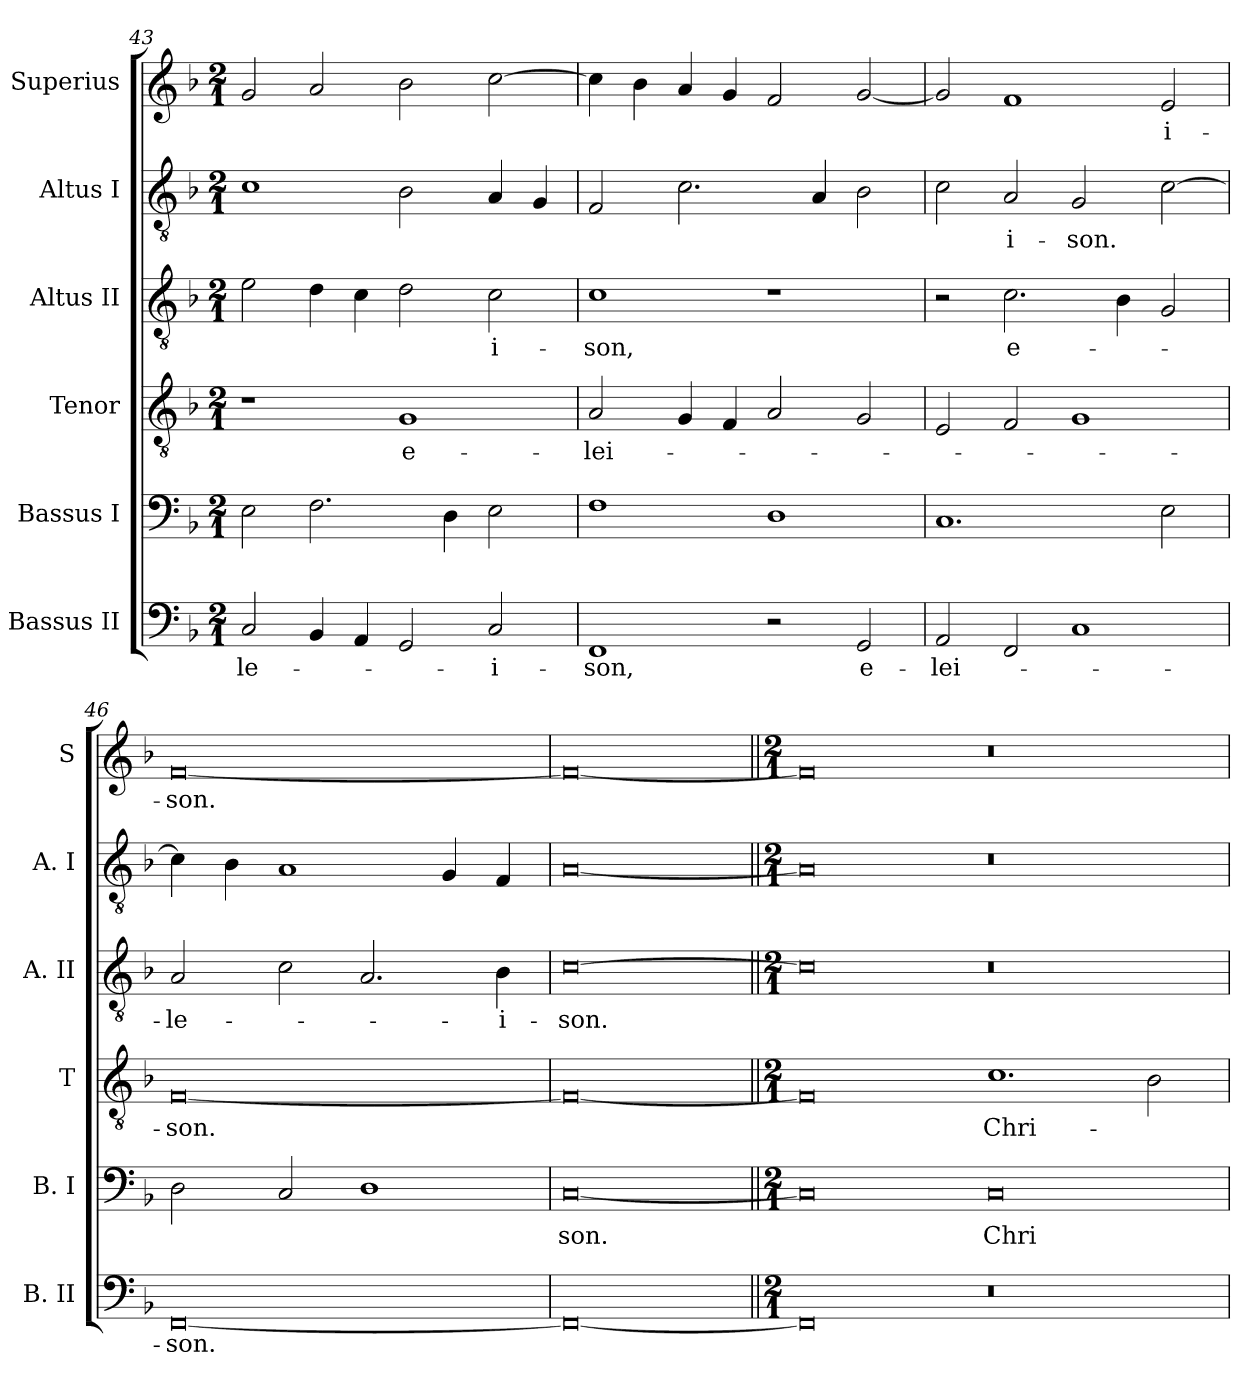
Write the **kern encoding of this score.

**kern	**text	**kern	**text	**kern	**text	**kern	**text	**kern	**text	**kern	**text
*part6	*part6	*part5	*part5	*part4	*part4	*part3	*part3	*part2	*part2	*part1	*part1
*staff6	*staff6	*staff5	*staff5	*staff4	*staff4	*staff3	*staff3	*staff2	*staff2	*staff1	*staff1
*I"Bassus II	*	*I"Bassus I	*	*I"Tenor	*	*I"Altus II	*	*I"Altus I	*	*I"Superius	*
*I'B. II	*	*I'B. I	*	*I'T	*	*I'A. II	*	*I'A. I	*	*I'S	*
*clefF4	*	*clefF4	*	*clefGv2	*	*clefGv2	*	*clefGv2	*	*clefG2	*
*k[b-]	*	*k[b-]	*	*k[b-]	*	*k[b-]	*	*k[b-]	*	*k[b-]	*
*F:	*	*F:	*	*F:	*	*F:	*	*F:	*	*F:	*
*M2/1	*	*M2/1	*	*M2/1	*	*M2/1	*	*M2/1	*	*M2/1	*
=43	=43	=43	=43	=43	=43	=43	=43	=43	=43	=43	=43
2C	-le-	2E	.	1r	.	2e	.	1c	.	2g	.
4BB-	.	2.F	.	.	.	4d	.	.	.	2a	.
4AA	.	.	.	.	.	4c	.	.	.	.	.
2GG	.	.	.	1G	e-	2d	.	2B-	.	2b-	.
.	.	4D	.	.	.	.	.	.	.	.	.
2C	-i-	2E	.	.	.	2c	-i-	4A	.	[2cc	.
.	.	.	.	.	.	.	.	4G	.	.	.
=44	=44	=44	=44	=44	=44	=44	=44	=44	=44	=44	=44
1FF	-son,	1F	.	2A	-lei-	1c	-son,	2F	.	4cc]	.
.	.	.	.	.	.	.	.	.	.	4b-	.
.	.	.	.	4G	.	.	.	2.c	.	4a	.
.	.	.	.	4F	.	.	.	.	.	4g	.
2r	.	1D	.	2A	.	1r	.	.	.	2f	.
.	.	.	.	.	.	.	.	4A	.	.	.
2GG	e-	.	.	2G	.	.	.	2B-	.	[2g	.
=45	=45	=45	=45	=45	=45	=45	=45	=45	=45	=45	=45
2AA	-lei-	1.C	.	2E	.	2r	.	2c	.	2g]	.
2FF	.	.	.	2F	.	2.c	e-	2A	-i-	1f	.
1C	.	.	.	1G	.	.	.	2G	-son.	.	.
.	.	.	.	.	.	4B-	.	.	.	.	.
.	.	2E	.	.	.	2G	.	[2c	.	2e	-i-
=46	=46	=46	=46	=46	=46	=46	=46	=46	=46	=46	=46
[0FF	-son.	2D	.	[0F	-son.	2A	-le-	4c]	.	[0f	-son.
.	.	.	.	.	.	.	.	4B-	.	.	.
.	.	2C	.	.	.	2c	.	1A	.	.	.
.	.	1D	.	.	.	2.A	.	.	.	.	.
.	.	.	.	.	.	.	.	4G	.	.	.
.	.	.	.	.	.	4B-	-i-	4F	.	.	.
=	=	=	=	=	=	=	=	=	=	=	=
0FF_	.	[0C	-son.	0F_	.	[0c	-son.	[0A	.	0f_	.
=||	=||	=||	=||	=||	=||	=||	=||	=||	=||	=||	=||
*M2/1	*	*M2/1	*	*M2/1	*	*M2/1	*	*M2/1	*	*M2/1	*
0FF]	.	0C]	.	0F]	.	0c]	.	0A]	.	0f]	.
0r	.	0C	Chri-	1.c	Chri-	0r	.	0r	.	0r	.
.	.	.	.	2B-	.	.	.	.	.	.	.
=	=	=	=	=	=	=	=	=	=	=	=
*-	*-	*-	*-	*-	*-	*-	*-	*-	*-	*-	*-
